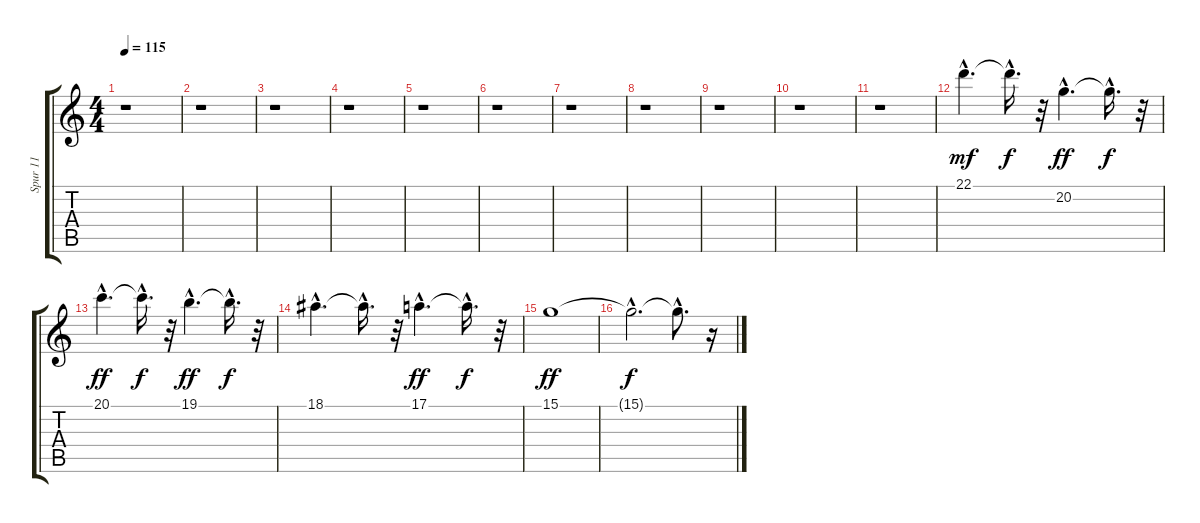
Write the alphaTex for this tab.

\track ("Spur 11" "Spur 11") {instrument stringensemble1}
\staff {score tabs}
\tuning (E4 B3 G3 D3 A2 E2) {hide}
\ts (4 4)
\tempo 115
\clef g2
\ks c
r.1{dy fff} |
r.1 |
r.1 |
r.1 |
r.1 |
r.1 |
r.1 |
r.1 |
r.1 |
r.1 |
r.1 |
22.1{hac}.4{d dy mf} 22.1{hac t}.16{d dy f} r.32 20.2{hac}.4{d dy ff} 20.2{hac t}.16{d dy f} r.32 |
20.1{hac}.4{d dy ff} 20.1{hac t}.16{d dy f} r.32 19.1{hac}.4{d dy ff} 19.1{hac t}.16{d dy f} r.32 |
18.1{hac}.4{d} 18.1{hac t}.16{d} r.32 17.1{hac}.4{d dy ff} 17.1{hac t}.16{d dy f} r.32 |
15.1.1{dy ff} |
15.1{hac t}.2{d dy f} 15.1{hac t}.8{d} r.16
